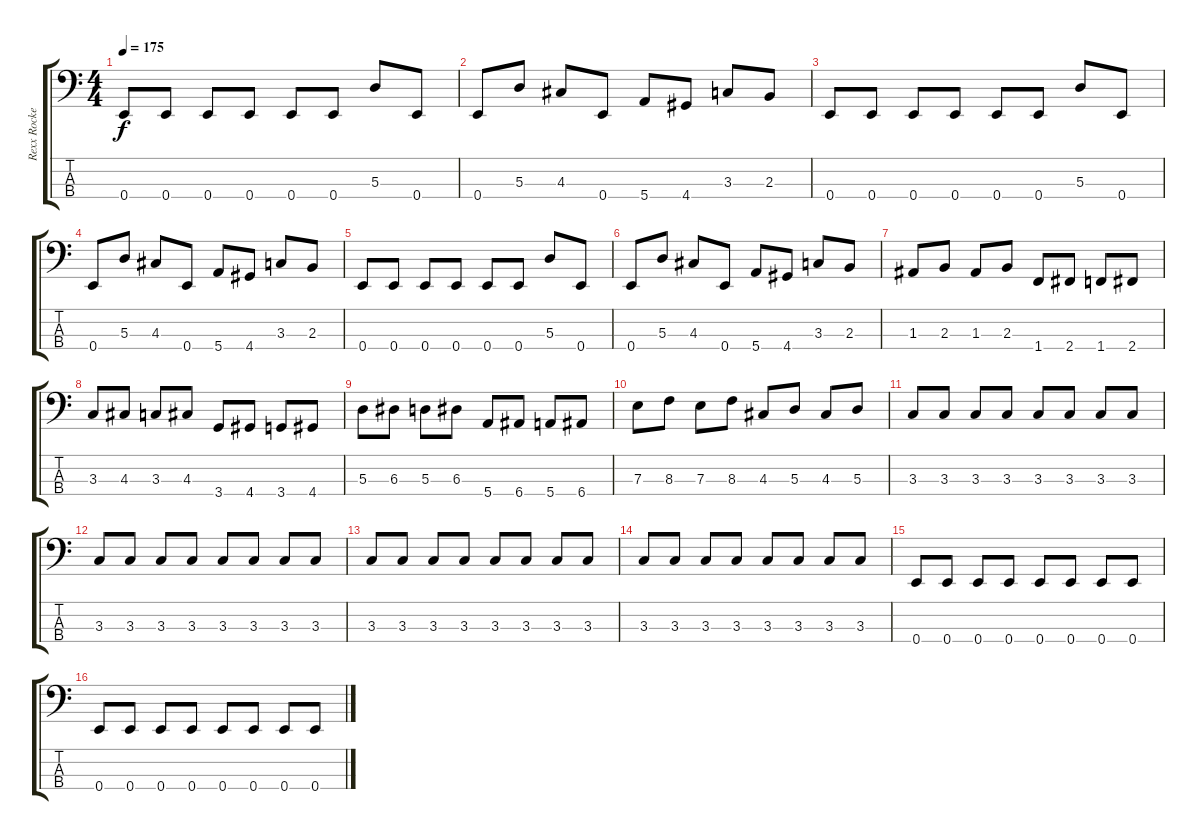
\track ("Rexx Rocker" "Rexx Rocke") {instrument electricbasspick}
\staff {score tabs}
\tuning (G2 D2 A1 E1) {hide}
\ts (4 4)
\tempo 175
\clef f4
\ks c
0.4.8{dy f} 0.4.8 0.4.8 0.4.8 0.4.8 0.4.8 5.3.8 0.4.8 |
0.4.8 5.3.8 4.3.8 0.4.8 5.4.8 4.4.8 3.3.8 2.3.8 |
0.4.8 0.4.8 0.4.8 0.4.8 0.4.8 0.4.8 5.3.8 0.4.8 |
0.4.8 5.3.8 4.3.8 0.4.8 5.4.8 4.4.8 3.3.8 2.3.8 |
0.4.8 0.4.8 0.4.8 0.4.8 0.4.8 0.4.8 5.3.8 0.4.8 |
0.4.8 5.3.8 4.3.8 0.4.8 5.4.8 4.4.8 3.3.8 2.3.8 |
1.3.8 2.3.8 1.3.8 2.3.8 1.4.8 2.4.8 1.4.8 2.4.8 |
3.3.8 4.3.8 3.3.8 4.3.8 3.4.8 4.4.8 3.4.8 4.4.8 |
5.3.8 6.3.8 5.3.8 6.3.8 5.4.8 6.4.8 5.4.8 6.4.8 |
7.3.8 8.3.8 7.3.8 8.3.8 4.3.8 5.3.8 4.3.8 5.3.8 |
3.3.8 3.3.8 3.3.8 3.3.8 3.3.8 3.3.8 3.3.8 3.3.8 |
3.3.8 3.3.8 3.3.8 3.3.8 3.3.8 3.3.8 3.3.8 3.3.8 |
3.3.8 3.3.8 3.3.8 3.3.8 3.3.8 3.3.8 3.3.8 3.3.8 |
3.3.8 3.3.8 3.3.8 3.3.8 3.3.8 3.3.8 3.3.8 3.3.8 |
0.4.8 0.4.8 0.4.8 0.4.8 0.4.8 0.4.8 0.4.8 0.4.8 |
0.4.8 0.4.8 0.4.8 0.4.8 0.4.8 0.4.8 0.4.8 0.4.8
